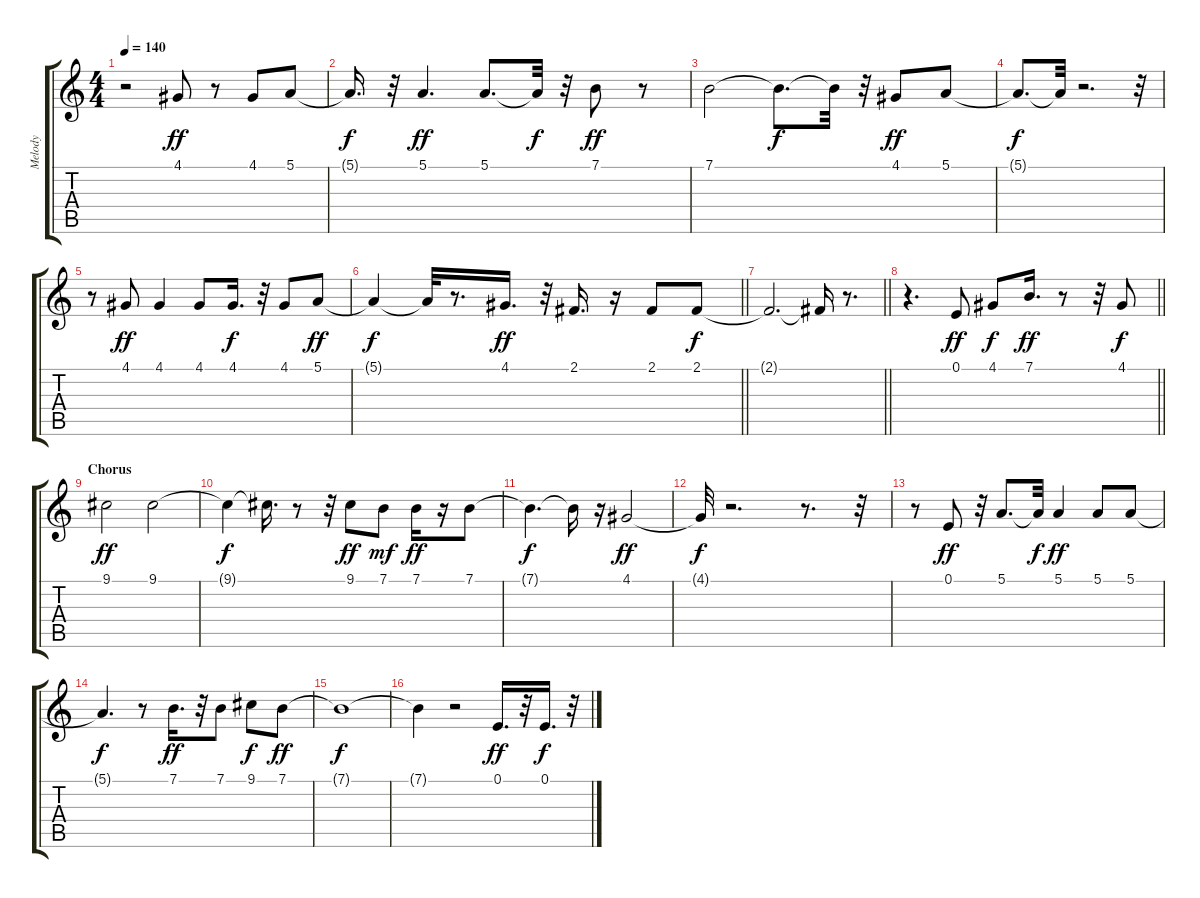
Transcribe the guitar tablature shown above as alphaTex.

\track ("Melody" "Melody") {instrument harmonica}
\staff {score tabs}
\tuning (E4 B3 G3 D3 A2 E2) {hide}
\ts (4 4)
\tempo 140
\clef g2
\ks c
r.2{dy ff} 4.1.8 r.8 4.1.8 5.1.8 |
5.1{t}.16{d dy f} r.32 5.1.4{d dy ff} 5.1.8{d} 5.1{t}.32{dy f} r.32 7.1.8{dy ff} r.8 |
7.1.2 7.1{t}.8{d dy f} 7.1{t}.32 r.32 4.1.8{dy ff} 5.1.8 |
5.1{t}.8{d dy f} 5.1{t}.32 r.2{d} r.32 |
r.8 4.1.8{dy ff} 4.1.4 4.1.8 4.1.16{d dy f} r.32 4.1.8 5.1.8{dy ff} |
\barLineRight lightlight
5.1{t}.4{dy f} 5.1{t}.32 r.8{d} 4.1.16{d dy ff} r.32 2.1.16{d} r.16 2.1.8 2.1.8{dy f} |
\section ("" "")
\barLineRight lightlight
2.1{t}.2{d} 2.1{t}.16 r.8{d} |
\section ("" "")
\barLineRight lightlight
r.4{d} 0.1.8{dy ff} 4.1.8{dy f} 7.1.16{d dy ff} r.8 r.32 4.1.8{dy f} |
\section ("" "Chorus")
9.1.2{dy ff} 9.1.2 |
9.1{t}.4{dy f} 9.1{t}.16{d} r.8 r.32 9.1.8{dy ff} 7.1.8{dy mf} 7.1.16{dy ff} r.16 7.1.8 |
7.1{t}.4{d dy f} 7.1{t}.16 r.16 4.1.2{dy ff} |
4.1{t}.32{dy f} r.2{d} r.8{d} r.32 |
r.8 0.1.8{dy ff} r.32 5.1.8{d} 5.1{t}.32{dy f} 5.1.4{dy ff} 5.1.8 5.1.8 |
5.1{t}.4{d dy f} r.8 7.1.16{d dy ff} r.32 7.1.8 9.1.8{dy f} 7.1.8{dy ff} |
7.1{t}.1{dy f} |
7.1{t}.4 r.2 0.1.16{d dy ff} r.32 0.1.16{d dy f} r.32
